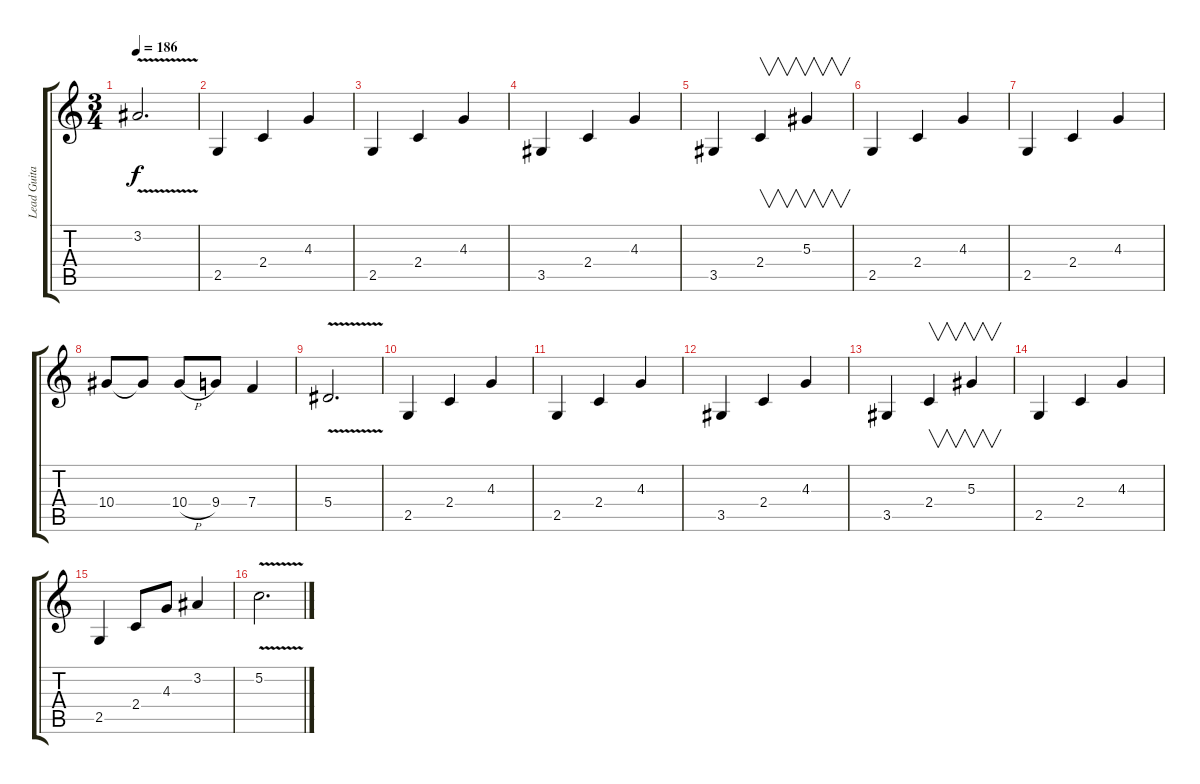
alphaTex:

\track ("Lead Guitar 1" "Lead Guita") {instrument distortionguitar}
\staff {score tabs}
\tuning (C4 G3 Eb3 Bb2 F2 C2) {hide}
\ts (3 4)
\tempo 186
\clef g2
\ks c
3.2{v}.2{d dy f} |
2.5.4 2.4.4 4.3.4 |
2.5.4 2.4.4 4.3.4 |
3.5.4 2.4.4 4.3.4 |
3.5.4 2.4.4{v} 5.3.4{v} |
2.5.4 2.4.4 4.3.4 |
2.5.4 2.4.4 4.3.4 |
10.4.8 10.4{t}.8 10.4{h}.8 9.4.8 7.4.4 |
5.4{v}.2{d} |
2.5.4 2.4.4 4.3.4 |
2.5.4 2.4.4 4.3.4 |
3.5.4 2.4.4 4.3.4 |
3.5.4 2.4.4{v} 5.3.4{v} |
2.5.4 2.4.4 4.3.4 |
2.5.4 2.4.8 4.3.8 3.2.4 |
5.2{v}.2{d}
